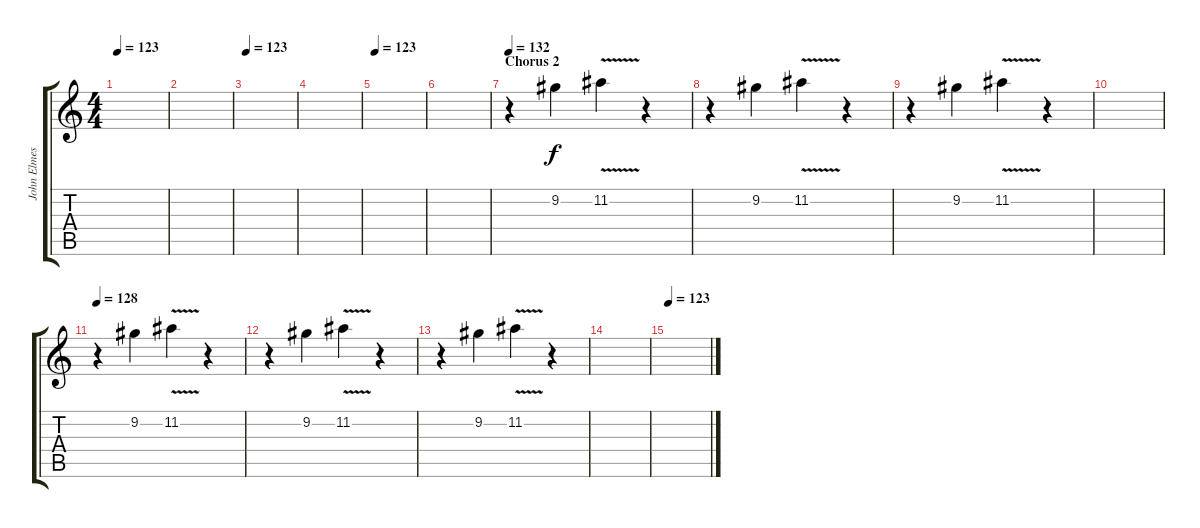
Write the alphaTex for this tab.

\track ("John Elmesely (Distortion)" "John Elmes") {instrument distortionguitar}
\staff {score tabs}
\tuning (E4 B3 G3 D3 A2 E2) {hide}
\ts (4 4)
\tempo 123
\clef g2
\ks c
|
|
\tempo 123
|
|
\tempo 123
|
|
\section ("" "Chorus 2")
\tempo 132
r.4 9.2.4 11.2{v}.4 r.4 |
r.4 9.2.4 11.2{v}.4 r.4 |
r.4 9.2.4 11.2{v}.4 r.4 |
|
\tempo 128
r.4 9.2.4 11.2{v}.4 r.4 |
r.4 9.2.4 11.2{v}.4 r.4 |
r.4 9.2.4 11.2{v}.4 r.4 |
|
\tempo 123
